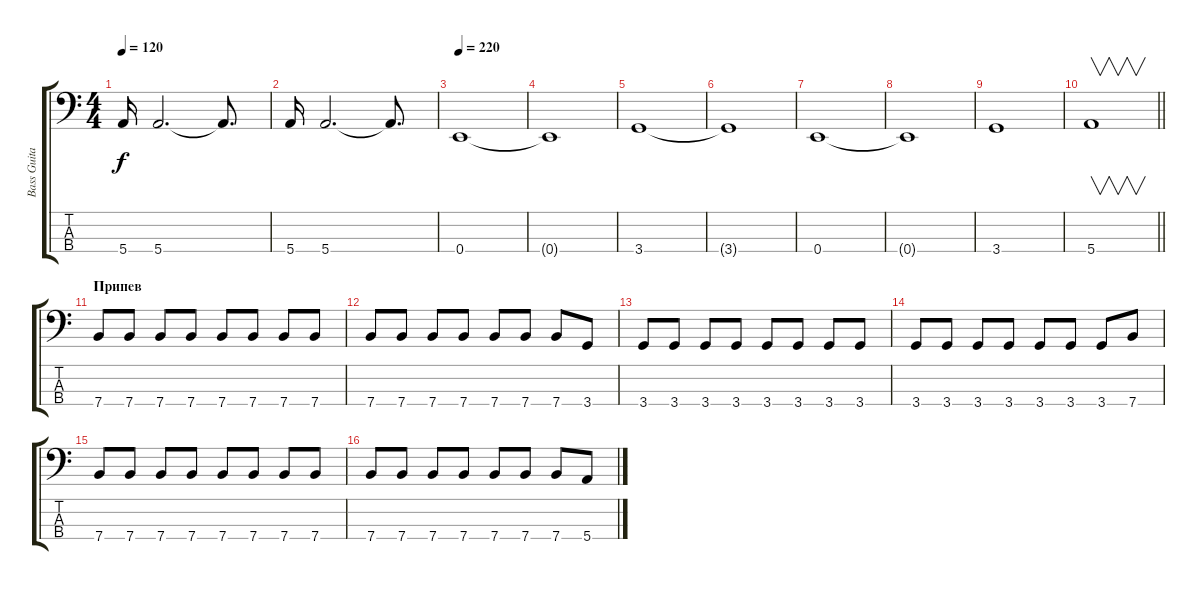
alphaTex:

\track ("Bass Guitar" "Bass Guita") {instrument electricbassfinger}
\staff {score tabs}
\tuning (G2 D2 A1 E1) {hide}
\ts (4 4)
\tempo 120
\clef f4
\ks c
5.4.16{dy f} 5.4.2{d} 5.4{t}.8{d} |
5.4.16 5.4.2{d} 5.4{t}.8{d} |
\tempo 220
0.4.1 |
0.4{t}.1 |
3.4.1 |
3.4{t}.1 |
0.4.1 |
0.4{t}.1 |
3.4.1 |
\barLineRight lightlight
5.4.1{v} |
\section ("" "Припев")
7.4.8 7.4.8 7.4.8 7.4.8 7.4.8 7.4.8 7.4.8 7.4.8 |
7.4.8 7.4.8 7.4.8 7.4.8 7.4.8 7.4.8 7.4.8 3.4.8 |
3.4.8 3.4.8 3.4.8 3.4.8 3.4.8 3.4.8 3.4.8 3.4.8 |
3.4.8 3.4.8 3.4.8 3.4.8 3.4.8 3.4.8 3.4.8 7.4.8 |
7.4.8 7.4.8 7.4.8 7.4.8 7.4.8 7.4.8 7.4.8 7.4.8 |
7.4.8 7.4.8 7.4.8 7.4.8 7.4.8 7.4.8 7.4.8 5.4.8
